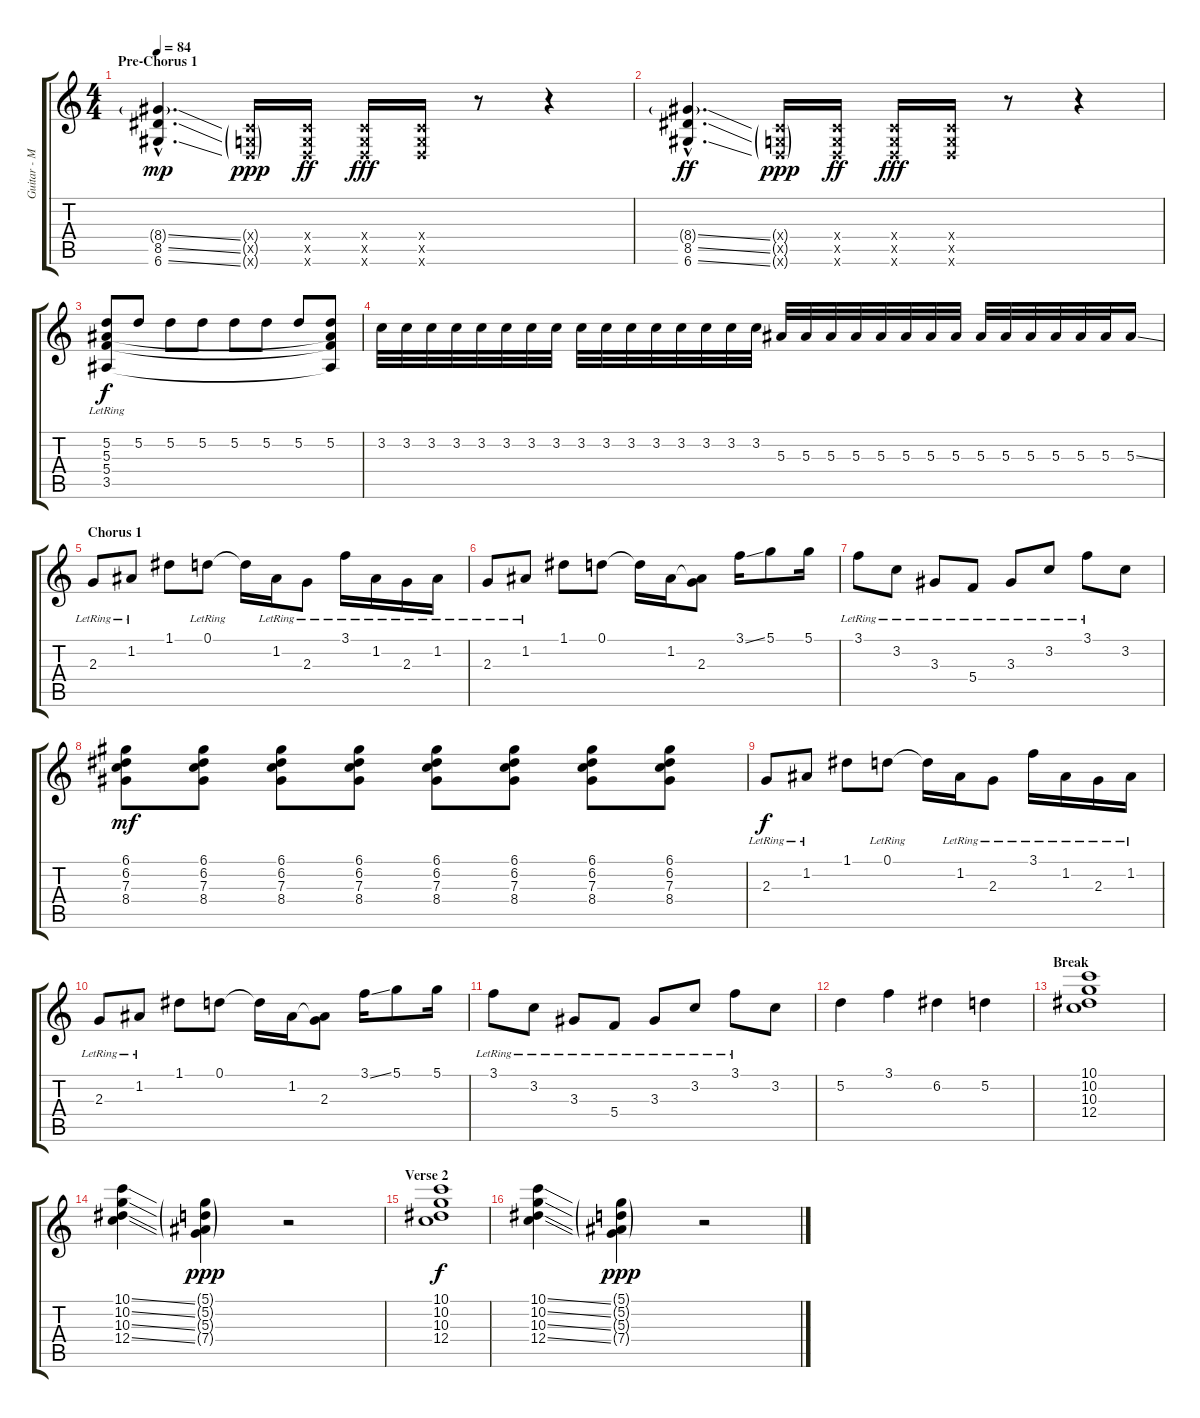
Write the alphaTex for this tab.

\track ("Guitar - Mark Engles" "Guitar - M") {instrument distortionguitar}
\staff {score tabs}
\tuning (D4 A3 F3 C3 G2 D2) {hide}
\ts (4 4)
\section ("" "Pre-Chorus 1")
\tempo 84
\clef g2
\ks c
(8.4{ss g hac} 8.5{ss hac} 6.6{ss hac}).4{d dy mp volume 14} (0.4{g x} 0.5{g x} 0.6{g x}).16{dy ppp} (0.4{x} 0.5{x} 0.6{x}).16{dy ff} (0.4{x} 0.5{x} 0.6{x}).16{dy fff} (0.4{x} 0.5{x} 0.6{x}).16 r.8 r.4 |
(8.4{ss g hac} 8.5{ss hac} 6.6{ss hac}).4{d dy ff} (0.4{g x} 0.5{g x} 0.6{g x}).16{dy ppp} (0.4{x} 0.5{x} 0.6{x}).16{dy ff} (0.4{x} 0.5{x} 0.6{x}).16{dy fff} (0.4{x} 0.5{x} 0.6{x}).16 r.8 r.4 |
(5.2 5.3{lr} 5.4{lr} 3.5{lr}).8{dy f} 5.2.8 5.2.8 5.2.8 5.2.8 5.2.8 5.2.8 (5.2 5.3{t} 5.4{t} 3.5{t}).8 |
3.2.32 3.2.32 3.2.32 3.2.32 3.2.32 3.2.32 3.2.32 3.2.32 3.2.32 3.2.32 3.2.32 3.2.32 3.2.32 3.2.32 3.2.32 3.2.32 5.3.32 5.3.32 5.3.32 5.3.32 5.3.32 5.3.32 5.3.32 5.3.32 5.3.32 5.3.32 5.3.32 5.3.32 5.3.32 5.3.32 5.3{ss}.16 |
\section ("" "Chorus 1")
2.3{lr}.8{volume 12 instrument electricguitarclean} 1.2{lr}.8 1.1.8 0.1{lr}.8 0.1{t}.16 1.2{lr}.16 2.3{lr}.8 3.1{lr}.16 1.2{lr}.16 2.3{lr}.16 1.2{lr}.16 |
2.3{lr}.8 1.2{lr}.8 1.1.8 0.1.8 0.1{t}.16 1.2.16 (1.2{t} 2.3).8 3.1{ss}.16 5.1.8 5.1.16 |
3.1{lr}.8 3.2{lr}.8 3.3{lr}.8 5.4{lr}.8 3.3{lr}.8 3.2{lr}.8 3.1{lr}.8 3.2.8 |
(6.1 6.2 7.3 8.4).8{dy mf} (6.1 6.2 7.3 8.4).8 (6.1 6.2 7.3 8.4).8 (6.1 6.2 7.3 8.4).8 (6.1 6.2 7.3 8.4).8 (6.1 6.2 7.3 8.4).8 (6.1 6.2 7.3 8.4).8 (6.1 6.2 7.3 8.4).8 |
2.3{lr}.8{dy f} 1.2{lr}.8 1.1.8 0.1{lr}.8 0.1{t}.16 1.2{lr}.16 2.3{lr}.8 3.1{lr}.16 1.2{lr}.16 2.3{lr}.16 1.2{lr}.16 |
2.3{lr}.8 1.2{lr}.8 1.1.8 0.1.8 0.1{t}.16 1.2.16 (1.2{t} 2.3).8 3.1{ss}.16 5.1.8 5.1.16 |
3.1{lr}.8 3.2{lr}.8 3.3{lr}.8 5.4{lr}.8 3.3{lr}.8 3.2{lr}.8 3.1{lr}.8 3.2.8 |
5.2.4 3.1.4 6.2.4 5.2.4 |
\section ("" "Break")
(10.1 10.2 10.3 12.4).1{volume 13 instrument distortionguitar} |
(10.1{ss} 10.2{ss} 10.3{ss} 12.4{ss}).4 (5.1{g} 5.2{g} 5.3{g} 7.4{g}).4{dy ppp} r.2 |
\section ("" "Verse 2")
(10.1 10.2 10.3 12.4).1{dy f volume 13 instrument distortionguitar} |
(10.1{ss} 10.2{ss} 10.3{ss} 12.4{ss}).4 (5.1{g} 5.2{g} 5.3{g} 7.4{g}).4{dy ppp} r.2
